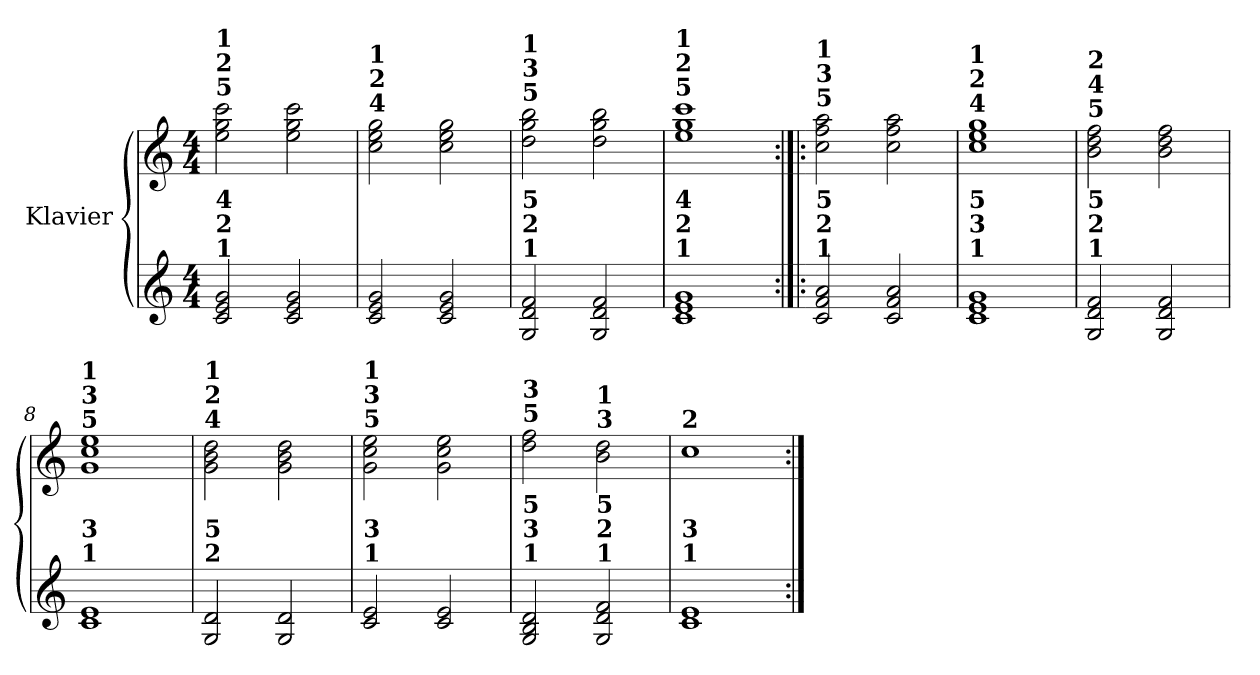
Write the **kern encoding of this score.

**kern	**kern
*part1	*part1
*staff2	*staff1
*I"Klavier	*
!!LO:PB:g=z
*clefG2	*clefG2
*k[]	*k[]
*C:	*C:
*M4/4	*M4/4
=1	=1
!	!LO:TX:a:B:t=5
!	!LO:TX:B:t=2
!	!LO:TX:B:t=1
!LO:TX:a:B:t=1	!
!LO:TX:B:t=2	!
!LO:TX:B:t=4	!
2ci/ 2ei 2gi	2eei\ 2ggi 2ccci
2ci/ 2ei 2gi	2eei\ 2ggi 2ccci
=2	=2
!	!LO:TX:a:B:t=4
!	!LO:TX:B:t=2
!	!LO:TX:B:t=1
2ci/ 2ei 2gi	2cci\ 2eei 2ggi
2ci/ 2ei 2gi	2cci\ 2eei 2ggi
=3	=3
!	!LO:TX:a:B:t=5
!	!LO:TX:B:t=3
!	!LO:TX:B:t=1
!LO:TX:a:B:t=1	!
!LO:TX:B:t=2	!
!LO:TX:B:t=5	!
2Gi/ 2di 2fi	2ddi\ 2ggi 2bbi
2Gi/ 2di 2fi	2ddi\ 2ggi 2bbi
=4	=4
!	!LO:TX:a:B:t=5
!	!LO:TX:B:t=2
!	!LO:TX:B:t=1
!LO:TX:a:B:t=1	!
!LO:TX:B:t=2	!
!LO:TX:B:t=4	!
1ci 1ei 1gi	1eei 1ggi 1ccci
=5:|!|:	=5:|!|:
!	!LO:TX:a:B:t=5
!	!LO:TX:B:t=3
!	!LO:TX:B:t=1
!LO:TX:a:B:t=1	!
!LO:TX:B:t=2	!
!LO:TX:B:t=5	!
2ci/ 2fi 2ai	2cci\ 2ffi 2aai
2ci/ 2fi 2ai	2cci\ 2ffi 2aai
=6	=6
!	!LO:TX:a:B:t=4
!	!LO:TX:B:t=2
!	!LO:TX:B:t=1
!LO:TX:a:B:t=1	!
!LO:TX:B:t=3	!
!LO:TX:B:t=5	!
1ci 1ei 1gi	1cci 1eei 1ggi
!!LO:LB:g=z
=7	=7
!	!LO:TX:a:B:t=5
!	!LO:TX:B:t=4
!	!LO:TX:B:t=2
!LO:TX:a:B:t=1	!
!LO:TX:B:t=2	!
!LO:TX:B:t=5	!
2Gi/ 2di 2fi	2bi\ 2ddi 2ffi
2Gi/ 2di 2fi	2bi\ 2ddi 2ffi
=8	=8
!	!LO:TX:a:B:t=5
!	!LO:TX:B:t=3
!	!LO:TX:B:t=1
!LO:TX:a:B:t=1	!
!LO:TX:B:t=3	!
1ci 1ei	1gi 1cci 1eei
=9	=9
!	!LO:TX:a:B:t=4
!	!LO:TX:B:t=2
!	!LO:TX:B:t=1
!LO:TX:a:B:t=2	!
!LO:TX:B:t=5	!
2Gi/ 2di	2gi\ 2bi 2ddi
2Gi/ 2di	2gi\ 2bi 2ddi
=10	=10
!	!LO:TX:a:B:t=5
!	!LO:TX:B:t=3
!	!LO:TX:B:t=1
!LO:TX:a:B:t=1	!
!LO:TX:B:t=3	!
2ci/ 2ei	2gi\ 2cci 2eei
2ci/ 2ei	2gi\ 2cci 2eei
=11	=11
!	!LO:TX:a:B:t=5
!	!LO:TX:B:t=3
!LO:TX:a:B:t=1	!
!LO:TX:B:t=3	!
!LO:TX:B:t=5	!
2Gi/ 2Bi 2di	2ddi\ 2ffi
!	!LO:TX:a:B:t=3
!	!LO:TX:B:t=1
!LO:TX:a:B:t=1	!
!LO:TX:B:t=2	!
!LO:TX:B:t=5	!
2Gi/ 2di 2fi	2bi\ 2ddi
=12	=12
!	!LO:TX:a:B:t=2
!LO:TX:a:B:t=1	!
!LO:TX:B:t=3	!
1ci 1ei	1cci
=:|!	=:|!
*-	*-
